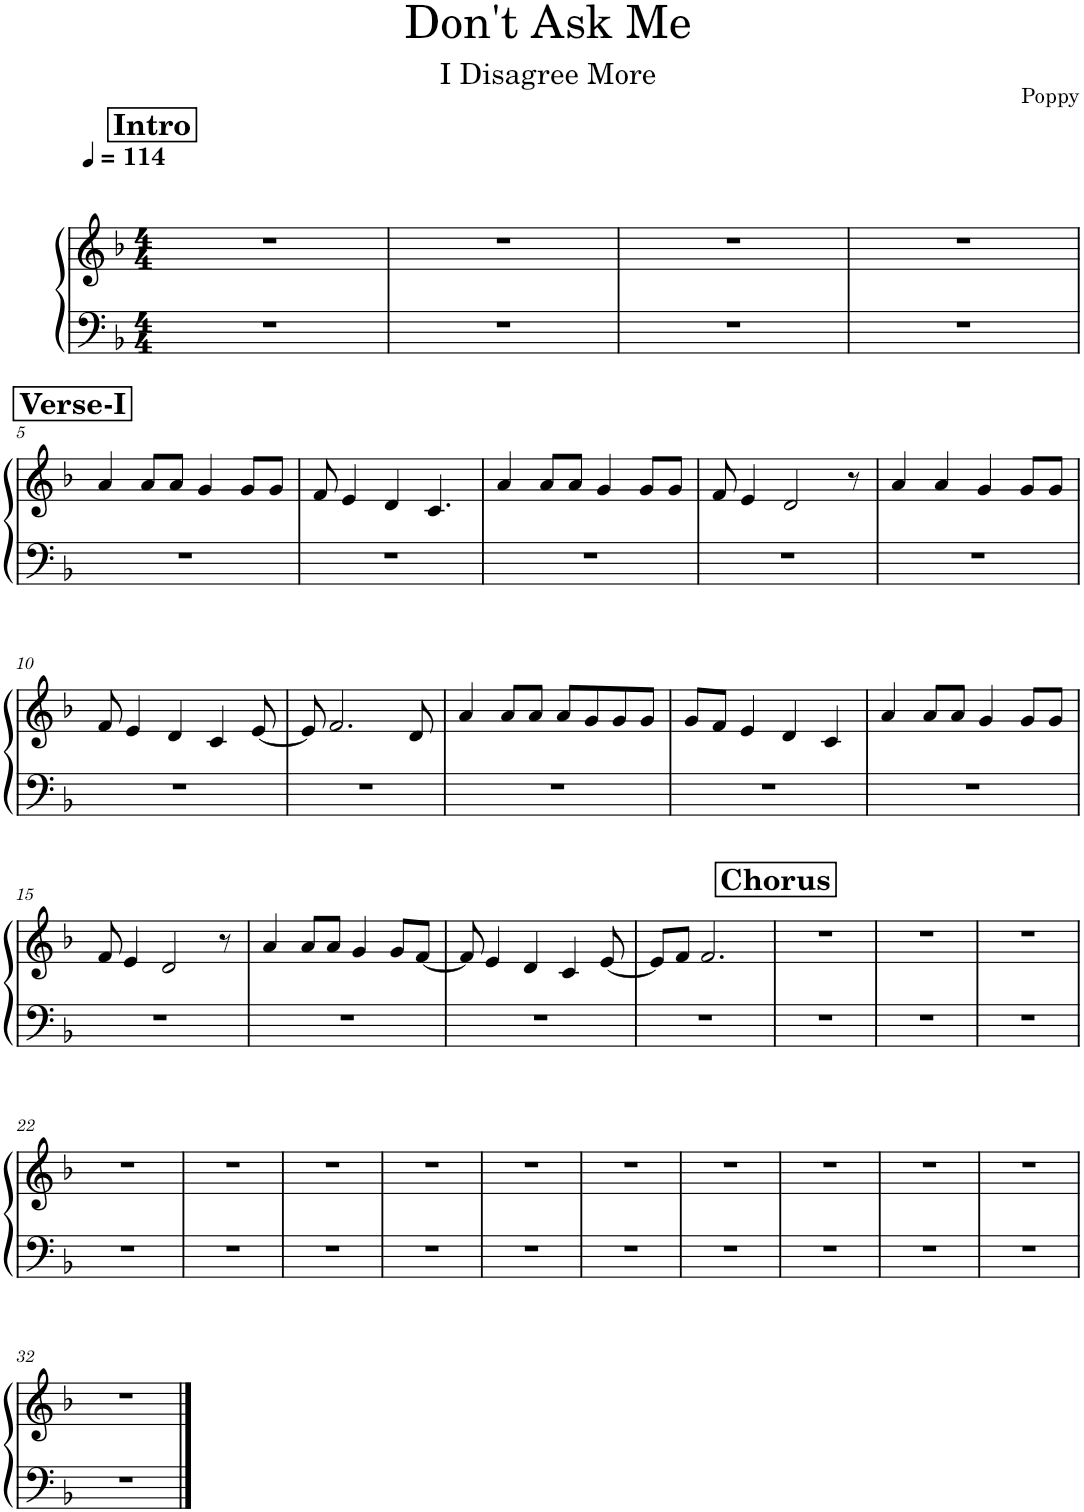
**kern	**kern
*part1	*part1
*staff2	*staff1
*I"Piano	*
*I'Pno.	*
*clefF4	*clefG2
*k[b-]	*k[b-]
*M4/4	*M4/4
*MM114	*MM114
!!LO:REH:place=s1:a:B:cj:fs=14:t=Intro
=1	=1
1r	1r
=2	=2
1r	1r
=3	=3
1r	1r
=4	=4
1r	1r
!!LO:LB:g=z
!!LO:REH:place=s1:a:B:cj:fs=14:t=Verse-I
=5	=5
1r	4a/
.	8a/L
.	8a/J
.	4g/
.	8g/L
.	8g/J
=6	=6
1r	8f/
.	4e/
.	4d/
.	4.c/
=7	=7
1r	4a/
.	8a/L
.	8a/J
.	4g/
.	8g/L
.	8g/J
=8	=8
1r	8f/
.	4e/
.	2d/
.	8r
=9	=9
1r	4a/
.	4a/
.	4g/
.	8g/L
.	8g/J
!!LO:LB:g=z
=10	=10
1r	8f/
.	4e/
.	4d/
.	4c/
.	[8e/
=11	=11
1r	8e/]
.	2.f/
.	8d/
=12	=12
1r	4a/
.	8a/L
.	8a/J
.	8a/L
.	8g/
.	8g/
.	8g/J
=13	=13
1r	8g/L
.	8f/J
.	4e/
.	4d/
.	4c/
=14	=14
1r	4a/
.	8a/L
.	8a/J
.	4g/
.	8g/L
.	8g/J
!!LO:LB:g=z
=15	=15
1r	8f/
.	4e/
.	2d/
.	8r
=16	=16
1r	4a/
.	8a/L
.	8a/J
.	4g/
.	8g/L
.	[8f/J
=17	=17
1r	8f/]
.	4e/
.	4d/
.	4c/
.	[8e/
=18	=18
1r	8e/L]
.	8f/J
.	2.f/
!!LO:REH:place=s1:a:B:cj:fs=14:t=Chorus
=19	=19
1r	1r
=20	=20
1r	1r
=21	=21
1r	1r
!!LO:LB:g=z
=22	=22
1r	1r
=23	=23
1r	1r
=24	=24
1r	1r
=25	=25
1r	1r
=26	=26
1r	1r
=27	=27
1r	1r
=28	=28
1r	1r
=29	=29
1r	1r
=30	=30
1r	1r
=31	=31
1r	1r
!!LO:LB:g=z
=32	=32
1r	1r
==	==
*-	*-
